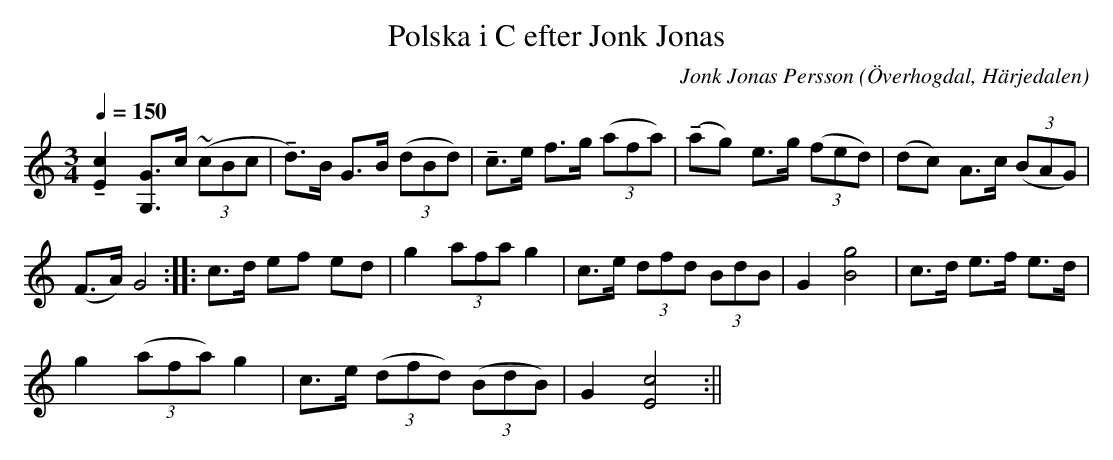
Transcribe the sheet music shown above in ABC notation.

X:1
T:Polska i C efter Jonk Jonas
O:Överhogdal, Härjedalen
Q:1/4=150
M:3/4
C:Jonk Jonas Persson
K:C
!tenuto![c2E2] [GG,]>c ((3~cBc | !tenuto!d)>B G>B ((3dBd) | !tenuto!c>e f>g ((3afa) | (!tenuto!ag) e>g ((3fed) | (dc) A>c ((3BAG) |
(F>A) G4 :: c>d ef ed | g2 (3afa g2 | c>e (3dfd (3BdB | G2 [g4B4] | c>d e>f e>d |
g2 ((3afa) g2 | c>e ((3dfd) ((3BdB) | G2 [c4E4] :||
